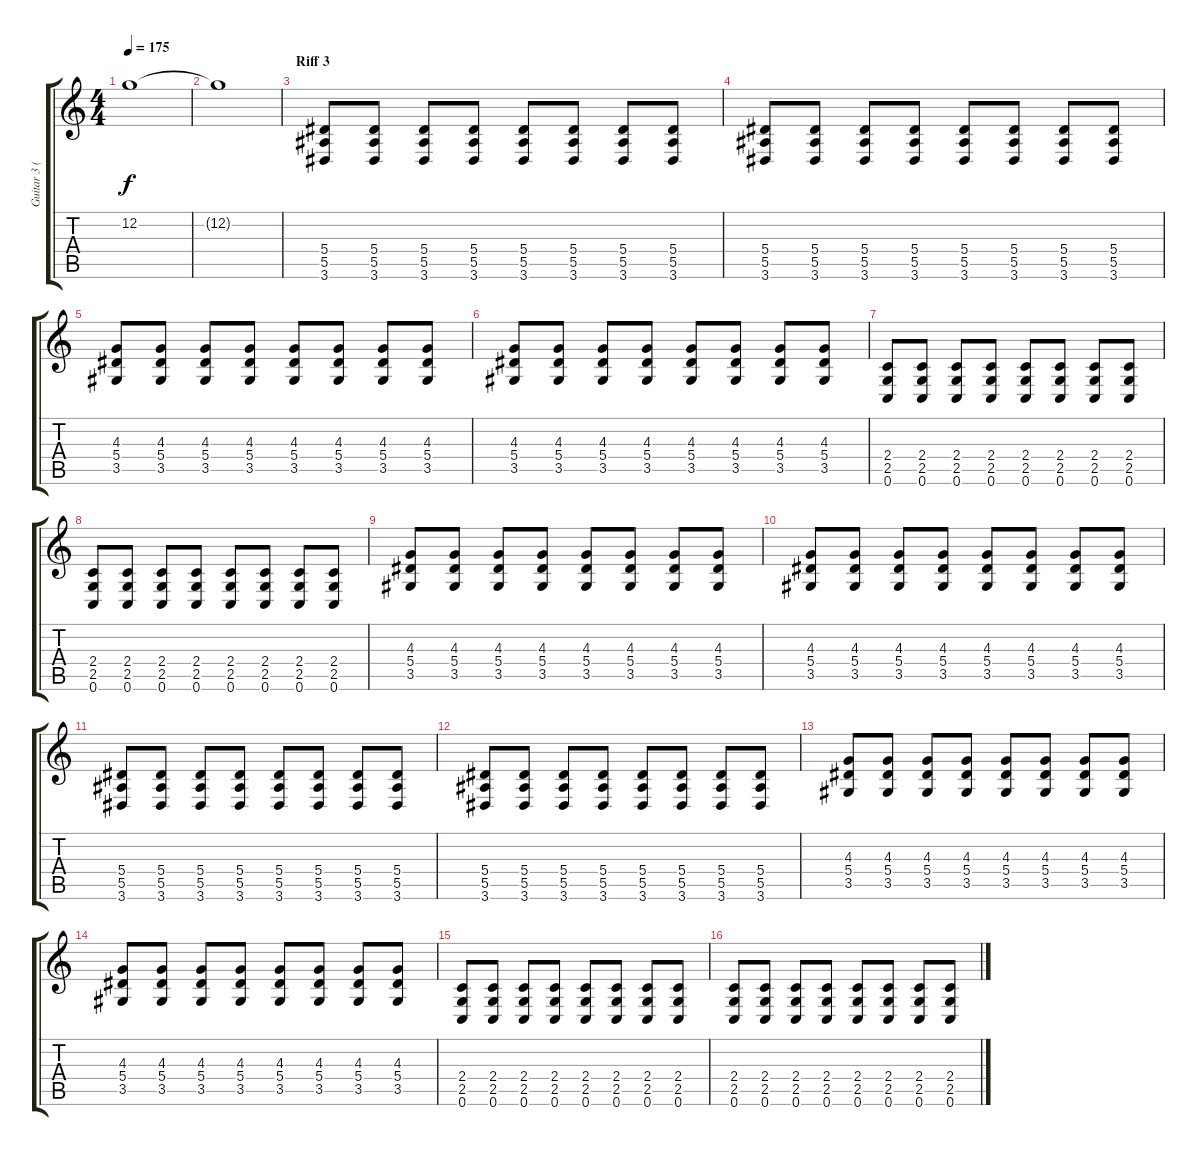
\track ("Guitar 3 (Lead)" "Guitar 3 (") {instrument distortionguitar}
\staff {score tabs}
\tuning (C4 G3 Eb3 Bb2 F2 C2) {hide}
\ts (4 4)
\tempo 175
\clef g2
\ks c
12.2{t}.1{dy f} |
12.2{t}.1 |
\section ("" "Riff 3")
(5.4 5.5 3.6).8{balance 15} (5.4 5.5 3.6).8 (5.4 5.5 3.6).8 (5.4 5.5 3.6).8 (5.4 5.5 3.6).8 (5.4 5.5 3.6).8 (5.4 5.5 3.6).8 (5.4 5.5 3.6).8 |
(5.4 5.5 3.6).8 (5.4 5.5 3.6).8 (5.4 5.5 3.6).8 (5.4 5.5 3.6).8 (5.4 5.5 3.6).8 (5.4 5.5 3.6).8 (5.4 5.5 3.6).8 (5.4 5.5 3.6).8 |
(4.3 5.4 3.5).8 (4.3 5.4 3.5).8 (4.3 5.4 3.5).8 (4.3 5.4 3.5).8 (4.3 5.4 3.5).8 (4.3 5.4 3.5).8 (4.3 5.4 3.5).8 (4.3 5.4 3.5).8 |
(4.3 5.4 3.5).8 (4.3 5.4 3.5).8 (4.3 5.4 3.5).8 (4.3 5.4 3.5).8 (4.3 5.4 3.5).8 (4.3 5.4 3.5).8 (4.3 5.4 3.5).8 (4.3 5.4 3.5).8 |
(2.4 2.5 0.6).8 (2.4 2.5 0.6).8 (2.4 2.5 0.6).8 (2.4 2.5 0.6).8 (2.4 2.5 0.6).8 (2.4 2.5 0.6).8 (2.4 2.5 0.6).8 (2.4 2.5 0.6).8 |
(2.4 2.5 0.6).8 (2.4 2.5 0.6).8 (2.4 2.5 0.6).8 (2.4 2.5 0.6).8 (2.4 2.5 0.6).8 (2.4 2.5 0.6).8 (2.4 2.5 0.6).8 (2.4 2.5 0.6).8 |
(4.3 5.4 3.5).8 (4.3 5.4 3.5).8 (4.3 5.4 3.5).8 (4.3 5.4 3.5).8 (4.3 5.4 3.5).8 (4.3 5.4 3.5).8 (4.3 5.4 3.5).8 (4.3 5.4 3.5).8 |
(4.3 5.4 3.5).8 (4.3 5.4 3.5).8 (4.3 5.4 3.5).8 (4.3 5.4 3.5).8 (4.3 5.4 3.5).8 (4.3 5.4 3.5).8 (4.3 5.4 3.5).8 (4.3 5.4 3.5).8 |
(5.4 5.5 3.6).8 (5.4 5.5 3.6).8 (5.4 5.5 3.6).8 (5.4 5.5 3.6).8 (5.4 5.5 3.6).8 (5.4 5.5 3.6).8 (5.4 5.5 3.6).8 (5.4 5.5 3.6).8 |
(5.4 5.5 3.6).8 (5.4 5.5 3.6).8 (5.4 5.5 3.6).8 (5.4 5.5 3.6).8 (5.4 5.5 3.6).8 (5.4 5.5 3.6).8 (5.4 5.5 3.6).8 (5.4 5.5 3.6).8 |
(4.3 5.4 3.5).8 (4.3 5.4 3.5).8 (4.3 5.4 3.5).8 (4.3 5.4 3.5).8 (4.3 5.4 3.5).8 (4.3 5.4 3.5).8 (4.3 5.4 3.5).8 (4.3 5.4 3.5).8 |
(4.3 5.4 3.5).8 (4.3 5.4 3.5).8 (4.3 5.4 3.5).8 (4.3 5.4 3.5).8 (4.3 5.4 3.5).8 (4.3 5.4 3.5).8 (4.3 5.4 3.5).8 (4.3 5.4 3.5).8 |
(2.4 2.5 0.6).8 (2.4 2.5 0.6).8 (2.4 2.5 0.6).8 (2.4 2.5 0.6).8 (2.4 2.5 0.6).8 (2.4 2.5 0.6).8 (2.4 2.5 0.6).8 (2.4 2.5 0.6).8 |
(2.4 2.5 0.6).8 (2.4 2.5 0.6).8 (2.4 2.5 0.6).8 (2.4 2.5 0.6).8 (2.4 2.5 0.6).8 (2.4 2.5 0.6).8 (2.4 2.5 0.6).8 (2.4 2.5 0.6).8
